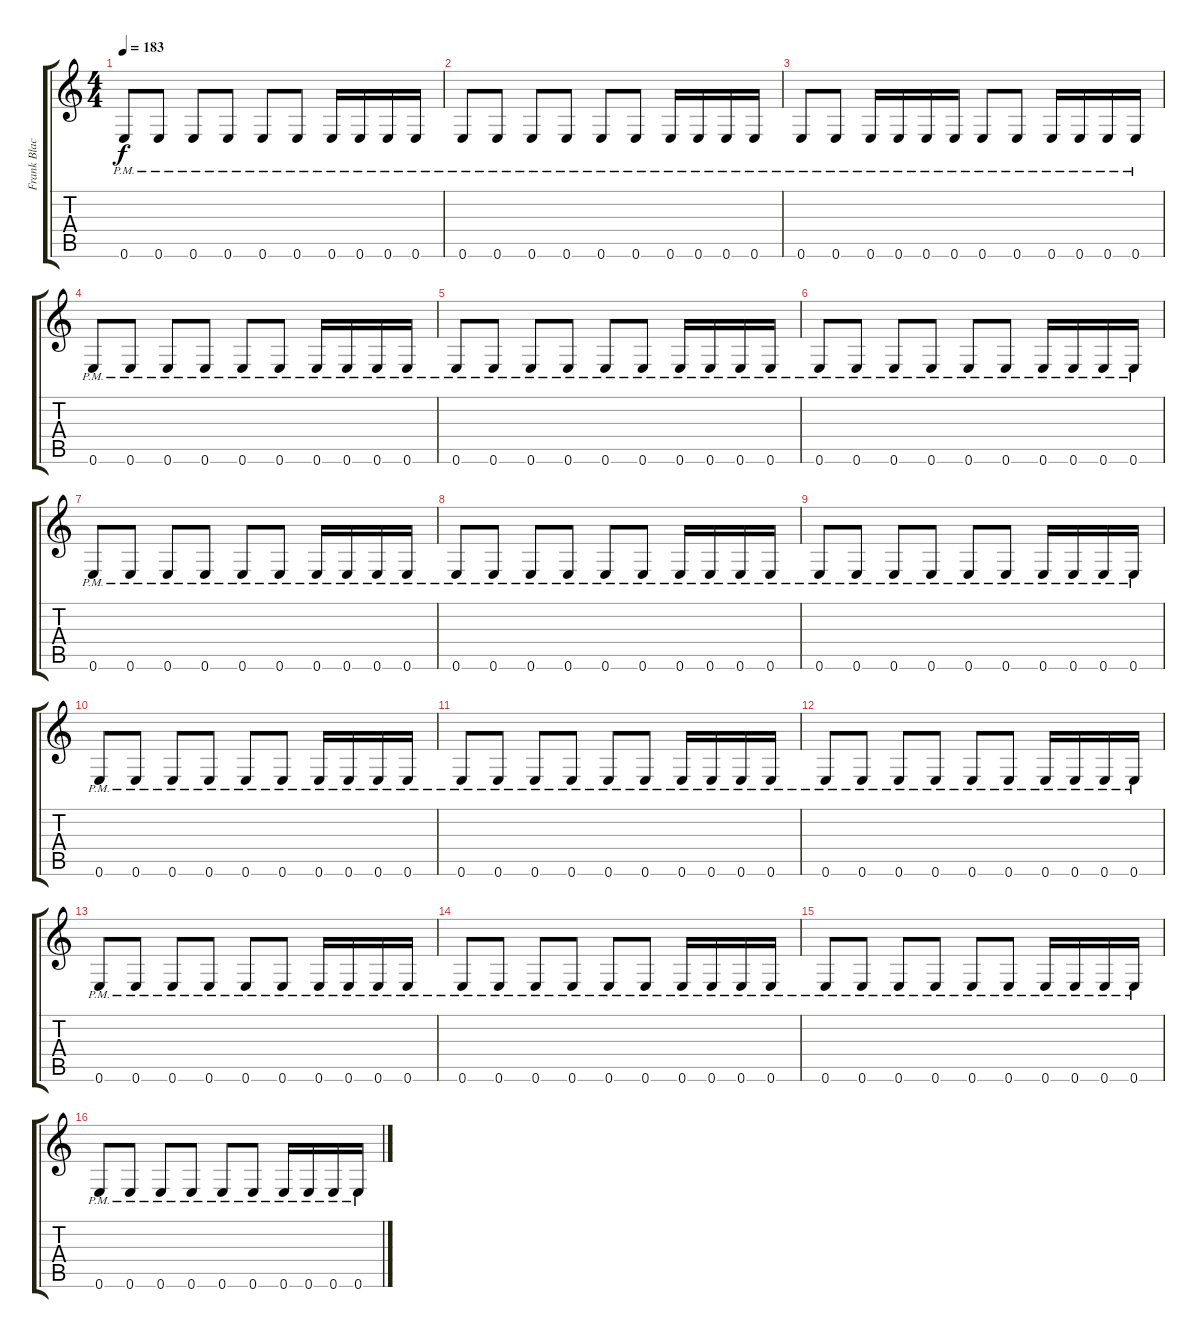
\track ("Frank Blackfire" "Frank Blac") {instrument distortionguitar}
\staff {score tabs}
\tuning (E4 B3 G3 D3 A2 E2) {hide}
\ts (4 4)
\tempo 183
\clef g2
\ks c
0.6{pm}.8{dy f} 0.6{pm}.8 0.6{pm}.8 0.6{pm}.8 0.6{pm}.8 0.6{pm}.8 0.6{pm}.16 0.6{pm}.16 0.6{pm}.16 0.6{pm}.16 |
0.6{pm}.8 0.6{pm}.8 0.6{pm}.8 0.6{pm}.8 0.6{pm}.8 0.6{pm}.8 0.6{pm}.16 0.6{pm}.16 0.6{pm}.16 0.6{pm}.16 |
0.6{pm}.8 0.6{pm}.8 0.6{pm}.16 0.6{pm}.16 0.6{pm}.16 0.6{pm}.16 0.6{pm}.8 0.6{pm}.8 0.6{pm}.16 0.6{pm}.16 0.6{pm}.16 0.6{pm}.16 |
0.6{pm}.8 0.6{pm}.8 0.6{pm}.8 0.6{pm}.8 0.6{pm}.8 0.6{pm}.8 0.6{pm}.16 0.6{pm}.16 0.6{pm}.16 0.6{pm}.16 |
0.6{pm}.8 0.6{pm}.8 0.6{pm}.8 0.6{pm}.8 0.6{pm}.8 0.6{pm}.8 0.6{pm}.16 0.6{pm}.16 0.6{pm}.16 0.6{pm}.16 |
0.6{pm}.8 0.6{pm}.8 0.6{pm}.8 0.6{pm}.8 0.6{pm}.8 0.6{pm}.8 0.6{pm}.16 0.6{pm}.16 0.6{pm}.16 0.6{pm}.16 |
0.6{pm}.8 0.6{pm}.8 0.6{pm}.8 0.6{pm}.8 0.6{pm}.8 0.6{pm}.8 0.6{pm}.16 0.6{pm}.16 0.6{pm}.16 0.6{pm}.16 |
0.6{pm}.8 0.6{pm}.8 0.6{pm}.8 0.6{pm}.8 0.6{pm}.8 0.6{pm}.8 0.6{pm}.16 0.6{pm}.16 0.6{pm}.16 0.6{pm}.16 |
0.6{pm}.8 0.6{pm}.8 0.6{pm}.8 0.6{pm}.8 0.6{pm}.8 0.6{pm}.8 0.6{pm}.16 0.6{pm}.16 0.6{pm}.16 0.6{pm}.16 |
0.6{pm}.8 0.6{pm}.8 0.6{pm}.8 0.6{pm}.8 0.6{pm}.8 0.6{pm}.8 0.6{pm}.16 0.6{pm}.16 0.6{pm}.16 0.6{pm}.16 |
0.6{pm}.8 0.6{pm}.8 0.6{pm}.8 0.6{pm}.8 0.6{pm}.8 0.6{pm}.8 0.6{pm}.16 0.6{pm}.16 0.6{pm}.16 0.6{pm}.16 |
0.6{pm}.8 0.6{pm}.8 0.6{pm}.8 0.6{pm}.8 0.6{pm}.8 0.6{pm}.8 0.6{pm}.16 0.6{pm}.16 0.6{pm}.16 0.6{pm}.16 |
0.6{pm}.8 0.6{pm}.8 0.6{pm}.8 0.6{pm}.8 0.6{pm}.8 0.6{pm}.8 0.6{pm}.16 0.6{pm}.16 0.6{pm}.16 0.6{pm}.16 |
0.6{pm}.8 0.6{pm}.8 0.6{pm}.8 0.6{pm}.8 0.6{pm}.8 0.6{pm}.8 0.6{pm}.16 0.6{pm}.16 0.6{pm}.16 0.6{pm}.16 |
0.6{pm}.8 0.6{pm}.8 0.6{pm}.8 0.6{pm}.8 0.6{pm}.8 0.6{pm}.8 0.6{pm}.16 0.6{pm}.16 0.6{pm}.16 0.6{pm}.16 |
0.6{pm}.8 0.6{pm}.8 0.6{pm}.8 0.6{pm}.8 0.6{pm}.8 0.6{pm}.8 0.6{pm}.16 0.6{pm}.16 0.6{pm}.16 0.6{pm}.16
